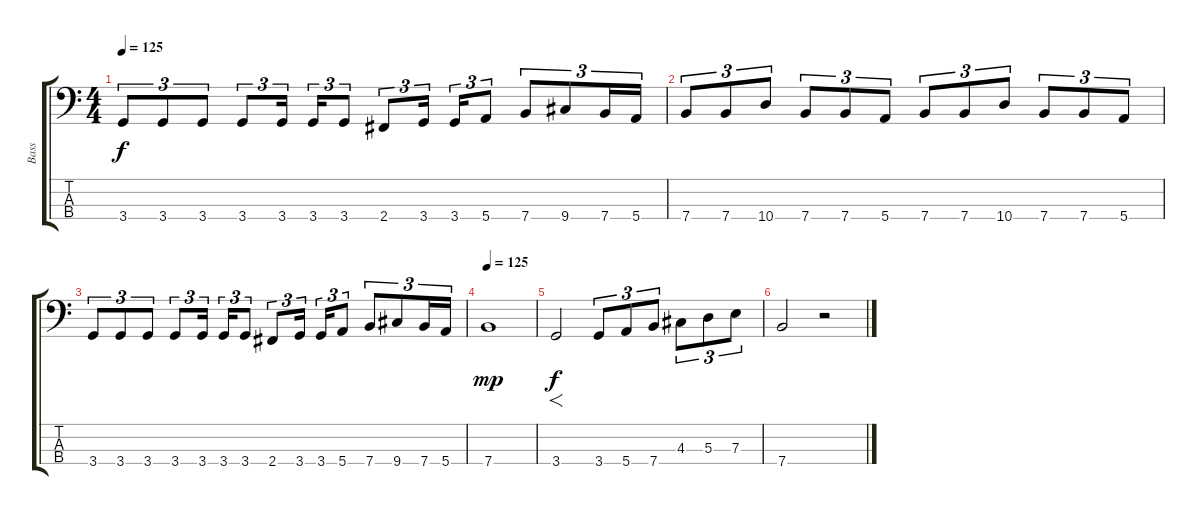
\track ("Bass" "Bass") {instrument electricbasspick}
\staff {score tabs}
\tuning (G2 D2 A1 E1) {hide}
\ts (4 4)
\tempo 125
\clef f4
\ks c
3.4.8{tu (3 2) dy f} 3.4.8{tu (3 2)} 3.4.8{tu (3 2)} 3.4.8{tu (3 2)} 3.4.16{tu (3 2)} 3.4.16{tu (3 2)} 3.4.8{tu (3 2)} 2.4.8{tu (3 2)} 3.4.16{tu (3 2)} 3.4.16{tu (3 2)} 5.4.8{tu (3 2)} 7.4.8{tu (3 2)} 9.4.8{tu (3 2)} 7.4.16{tu (3 2)} 5.4.16{tu (3 2)} |
7.4.8{tu (3 2)} 7.4.8{tu (3 2)} 10.4.8{tu (3 2)} 7.4.8{tu (3 2)} 7.4.8{tu (3 2)} 5.4.8{tu (3 2)} 7.4.8{tu (3 2)} 7.4.8{tu (3 2)} 10.4.8{tu (3 2)} 7.4.8{tu (3 2)} 7.4.8{tu (3 2)} 5.4.8{tu (3 2)} |
3.4.8{tu (3 2)} 3.4.8{tu (3 2)} 3.4.8{tu (3 2)} 3.4.8{tu (3 2)} 3.4.16{tu (3 2)} 3.4.16{tu (3 2)} 3.4.8{tu (3 2)} 2.4.8{tu (3 2)} 3.4.16{tu (3 2)} 3.4.16{tu (3 2)} 5.4.8{tu (3 2)} 7.4.8{tu (3 2)} 9.4.8{tu (3 2)} 7.4.16{tu (3 2)} 5.4.16{tu (3 2)} |
\tempo 125
7.4.1{dy mp} |
3.4.2{f dy f} 3.4.8{tu (3 2)} 5.4.8{tu (3 2)} 7.4.8{tu (3 2)} 4.3.8{tu (3 2)} 5.3.8{tu (3 2)} 7.3.8{tu (3 2)} |
7.4.2 r.2
